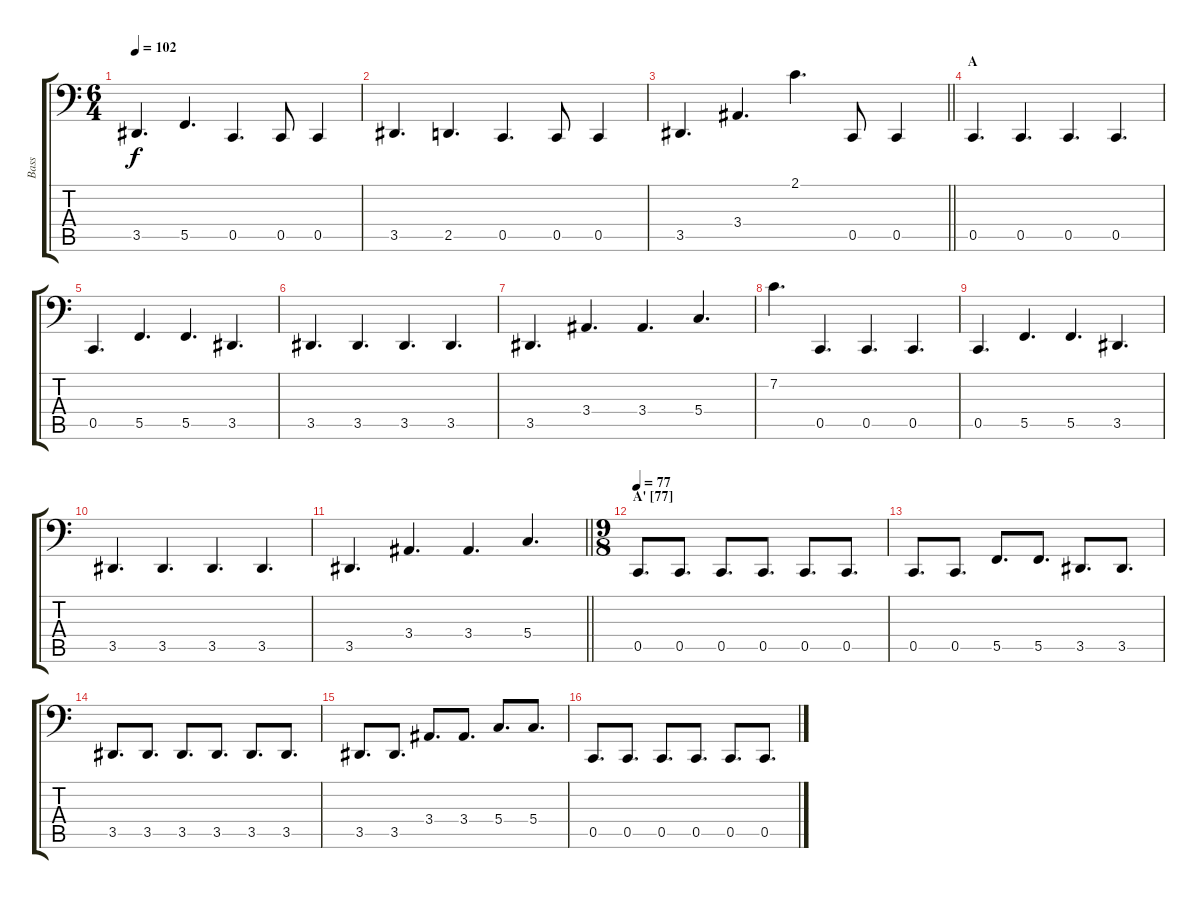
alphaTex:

\track ("Bass" "Bass") {instrument electricbasspick}
\staff {score tabs}
\tuning (Bb2 F2 C2 G1 C1 A0) {hide}
\ts (6 4)
\tempo 102
\clef f4
\ks c
3.5.4{d dy f} 5.5.4{d} 0.5.4{d} 0.5.8 0.5.4 |
3.5.4{d} 2.5.4{d} 0.5.4{d} 0.5.8 0.5.4 |
\barLineRight lightlight
3.5.4{d} 3.4.4{d} 2.1.4{d} 0.5.8 0.5.4 |
\section ("" "A")
0.5.4{d} 0.5.4{d} 0.5.4{d} 0.5.4{d} |
0.5.4{d} 5.5.4{d} 5.5.4{d} 3.5.4{d} |
3.5.4{d} 3.5.4{d} 3.5.4{d} 3.5.4{d} |
3.5.4{d} 3.4.4{d} 3.4.4{d} 5.4.4{d} |
7.2.4{d} 0.5.4{d} 0.5.4{d} 0.5.4{d} |
0.5.4{d} 5.5.4{d} 5.5.4{d} 3.5.4{d} |
3.5.4{d} 3.5.4{d} 3.5.4{d} 3.5.4{d} |
\barLineRight lightlight
3.5.4{d} 3.4.4{d} 3.4.4{d} 5.4.4{d} |
\ts (9 8)
\section ("" "A' [77]")
\tempo 77
0.5.8{d} 0.5.8{d} 0.5.8{d} 0.5.8{d} 0.5.8{d} 0.5.8{d} |
0.5.8{d} 0.5.8{d} 5.5.8{d} 5.5.8{d} 3.5.8{d} 3.5.8{d} |
3.5.8{d} 3.5.8{d} 3.5.8{d} 3.5.8{d} 3.5.8{d} 3.5.8{d} |
3.5.8{d} 3.5.8{d} 3.4.8{d} 3.4.8{d} 5.4.8{d} 5.4.8{d} |
0.5.8{d} 0.5.8{d} 0.5.8{d} 0.5.8{d} 0.5.8{d} 0.5.8{d}
